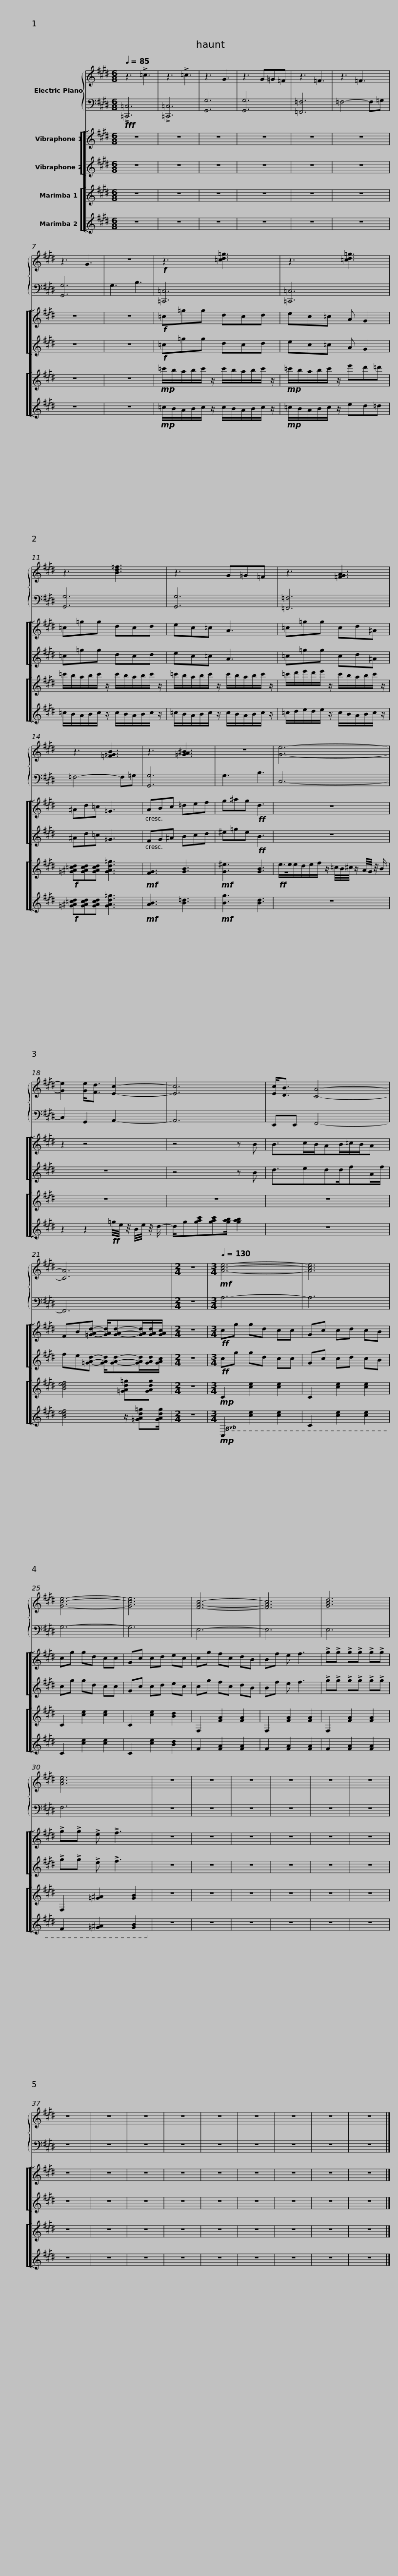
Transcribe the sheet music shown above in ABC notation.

X:1
%%score { 1 | 2 } [ [ 3 4 ] [ 5 6 ] ]
L:1/8
Q:1/4=85
M:6/8
I:linebreak $
K:E
V:1 treble
V:2 bass
V:3 treble
V:4 treble
V:5 treble
V:6 treble
V:1
 z3 !>!=c3 | z3 !>!=c3 | z3 G3 | z3 G=G=F | z3 =F3 | %5
 z3 =F3 | z3 G3 | z6 |!f! z3 [=cd=g]3 |$ z3 [=cd=g]3 | %10
 z3 [Bd=f]3 | z3 G=G=F |$ z3 [=FGA]3 | z3 [=F=GB]3 | z3 [=GA^B]3 | %15
 z6 |$ [Ge]6- | [Ge]2 [Ge]<[Fd] [Ec]2- | [Ec]6 | [Ec]<[DB] [CA]4- |$ %20
 [CA]6 |[M:2/4] z4 |[M:3/4][Q:1/4=130]!mf! [Ace]6- | [Ace]6 | [Gce]6- | %25
 [Gce]6 | [FAc]6- |$ [FAc]6 | [GBd]6 | [Ace]6 | %30
 z6 | z6 | z6 | z6 | z6 | %35
 z6 | z6 | z6 | z6 | z6 | %40
 z6 | z6 | z6 | z6 |$ z6 |] %45
V:2
!fff! !>![=C,,=C,]6 | !>![=C,,=C,]6 | [G,,G,]6 | [G,,G,]6 | [=F,,=F,]6 | %5
 =F,4- F,=G, | [G,,G,]6 | G,3 B,3 | [=C,,=C,]6 |$ [=C,,=C,]6 | %10
 [G,,G,]6 | [G,,G,]6 |$ [=F,,=F,]6 | =F,4- F,=G, | [G,,G,]6 | %15
 G,3 B,3 |$ C,6- | C,2 G,,2 A,,2- | A,,6 | E,,E,, F,,4- |$ %20
 F,,6 |[M:2/4] z4 |[M:3/4] A,6- | A,6 | G,6- | %25
 G,6 | E,6- |$ E,6 | E,6 | F,6 | %30
 z6 | z6 | z6 | z6 | z6 | %35
 z6 | z6 | z6 | z6 | z6 | %40
 z6 | z6 | z6 | z6 |$ z6 |] %45
V:3
 z6 | z6 | z6 | z6 | z6 | %5
 z6 | z6 | z6 |!f! =c=gg dcd |$ ec=c A G2 | %10
 =c=gg dcd | ec=c A3 |$ =c=gg cd^A | ^Ad=c =G3 | ABc =def | %15
 g^ag!ff! d3 |$ z6 | z2 z4 | z4 z B | B>cB/AB/=c/B/A |$ %20
 FB[=GAd]- [GAd]/[GAd]-[GAd]/[GAd]/[GAc]/ |[M:2/4] z4 |[M:3/4]!ff! cg gd cc | Gc cd cB | cg gd cc | %25
 Gc cd ec | cg fc dB |$ Bf e f3 | !>!g!>!g !>!g!>!g !>!g!>!g | !>!g!>!g !>!e !>!f3 | %30
 z6 | z6 | z6 | z6 | z6 | %35
 z6 | z6 | z6 | z6 | z6 | %40
 z6 | z6 | z6 | z6 |$ z6 |] %45
V:4
 z6 | z6 | z6 | z6 | z6 | %5
 z6 | z6 | z6 |!f! =c=gg dcd |$ ec=c A G2 | %10
 =c=gg dcd | ec=c A3 |$ =c=gg cd^A | ^Ad=c =G3 | FG^A Bcd | %15
 ^e=ge!ff! B3 |$ z6 | z6 | z4 z B | d3/2edd/fA/f/ |$ %20
 fe[=GAd]- [GAd]/[GAd]-[GAd]/[GAd]/[GAc]/ |[M:2/4] z4 |[M:3/4]!ff! cg gd cc | Gc cd cB | cg gd cc | %25
 Gc cd ec | cg fc dB |$ Bf e f3 | !>!g!>!g !>!g!>!g !>!g!>!g | !>!g!>!g !>!e !>!f3 | %30
 z6 | z6 | z6 | z6 | z6 | %35
 z6 | z6 | z6 | z6 | z6 | %40
 z6 | z6 | z6 | z6 |$ z6 |] %45
V:5
 z6 | z6 | z6 | z6 | z6 | %5
 z6 | z6 | z6 |!mp! =c'/b/a/b/c'/ z/ c'/b/a/b/c'/ z/ |$!mp! =c'/b/a/b/c'/ z/ e'd'=d' | %10
 =c'/b/a/b/c'/ z/ c'/b/a/b/c'/ z/ | =c'/b/a/b/c'/ z/ c'/b/a/b/c'/ z/ |$ =c'/d'/e'/d'/e'/ z/ c'/b/a/b/c'/ z/ |!f! [=G^A=cd][GAcd][GAcd] [GAd=g]3 |!mf! [FG]3 [GB]3 | %15
!mf! [G^e]3 [GB]3 |$!ff! e/>e/e/d/e/f/ z/ =c/4B/4^c/4 z/ A/4G/4 z/4 B/ | z6 | z6 | z6 |$ %20
 [Bdef]4 [=GAd=g][GAdg] |[M:2/4] z4 |[M:3/4]!mp! C2 [ce]2 [ce]2 | C2 [ce]2 [ce]2 | C2 [ce]2 [ce]2 | %25
 C2 [ce]2 [Bd]2 | F,2 [FA]2 [FA]2 |$ F,2 [FA]2 [FA]2 | F,2 [FA]2 [FA]2 | F,2 [=G^A]2 [GB]2 | %30
 z6 | z6 | z6 | z6 | z6 | %35
 z6 | z6 | z6 | z6 | z6 | %40
 z6 | z6 | z6 | z6 |$ z6 |] %45
V:6
 z6 | z6 | z6 | z6 | z6 | %5
 z6 | z6 | z6 |!mp! =c/B/A/B/c/ z/ c/B/A/B/c/ z/ |$!mp! =c/B/A/B/c/ z/ ed=d | %10
 =c/B/A/B/c/ z/ c/B/A/B/c/ z/ | =c/B/A/B/c/ z/ c/B/A/B/c/ z/ |$ =c/d/e/d/e/ z/ c/B/A/B/c/ z/ |!f! [=G^A=cd][GAcd][GAcd] [GAd=g]3 |!mf! [AB]3 [B=d]3 | %15
!mf! [Bg]3 [Bd]3 |$ z6 | z2 z2!ff! =g/4e/4 z/4 B/4e/4 z/4 d/- | d/g[gac'][gac'][gab]/ [gab]2 | z6 |$ %20
 [Bdef]4 z/ [=GAd=g][GAdg]/ |[M:2/4] z4 |[M:3/4]!mp!!8vb(! C,2 [CE]2 [CE]2 | C,2 [CE]2 [CE]2 | C,2 [CE]2 [CE]2 | %25
 C,2 [CE]2 [B,D]2 | F,2 [F,A,]2 [F,A,]2 |$ F,2 [F,A,]2 [F,A,]2 | F,2 [F,A,]2 [F,A,]2 | F,2 [=G,^A,]2 [G,B,]2!8vb)! | %30
 z6 | z6 | z6 | z6 | z6 | %35
 z6 | z6 | z6 | z6 | z6 | %40
 z6 | z6 | z6 | z6 |$ z6 |] %45
